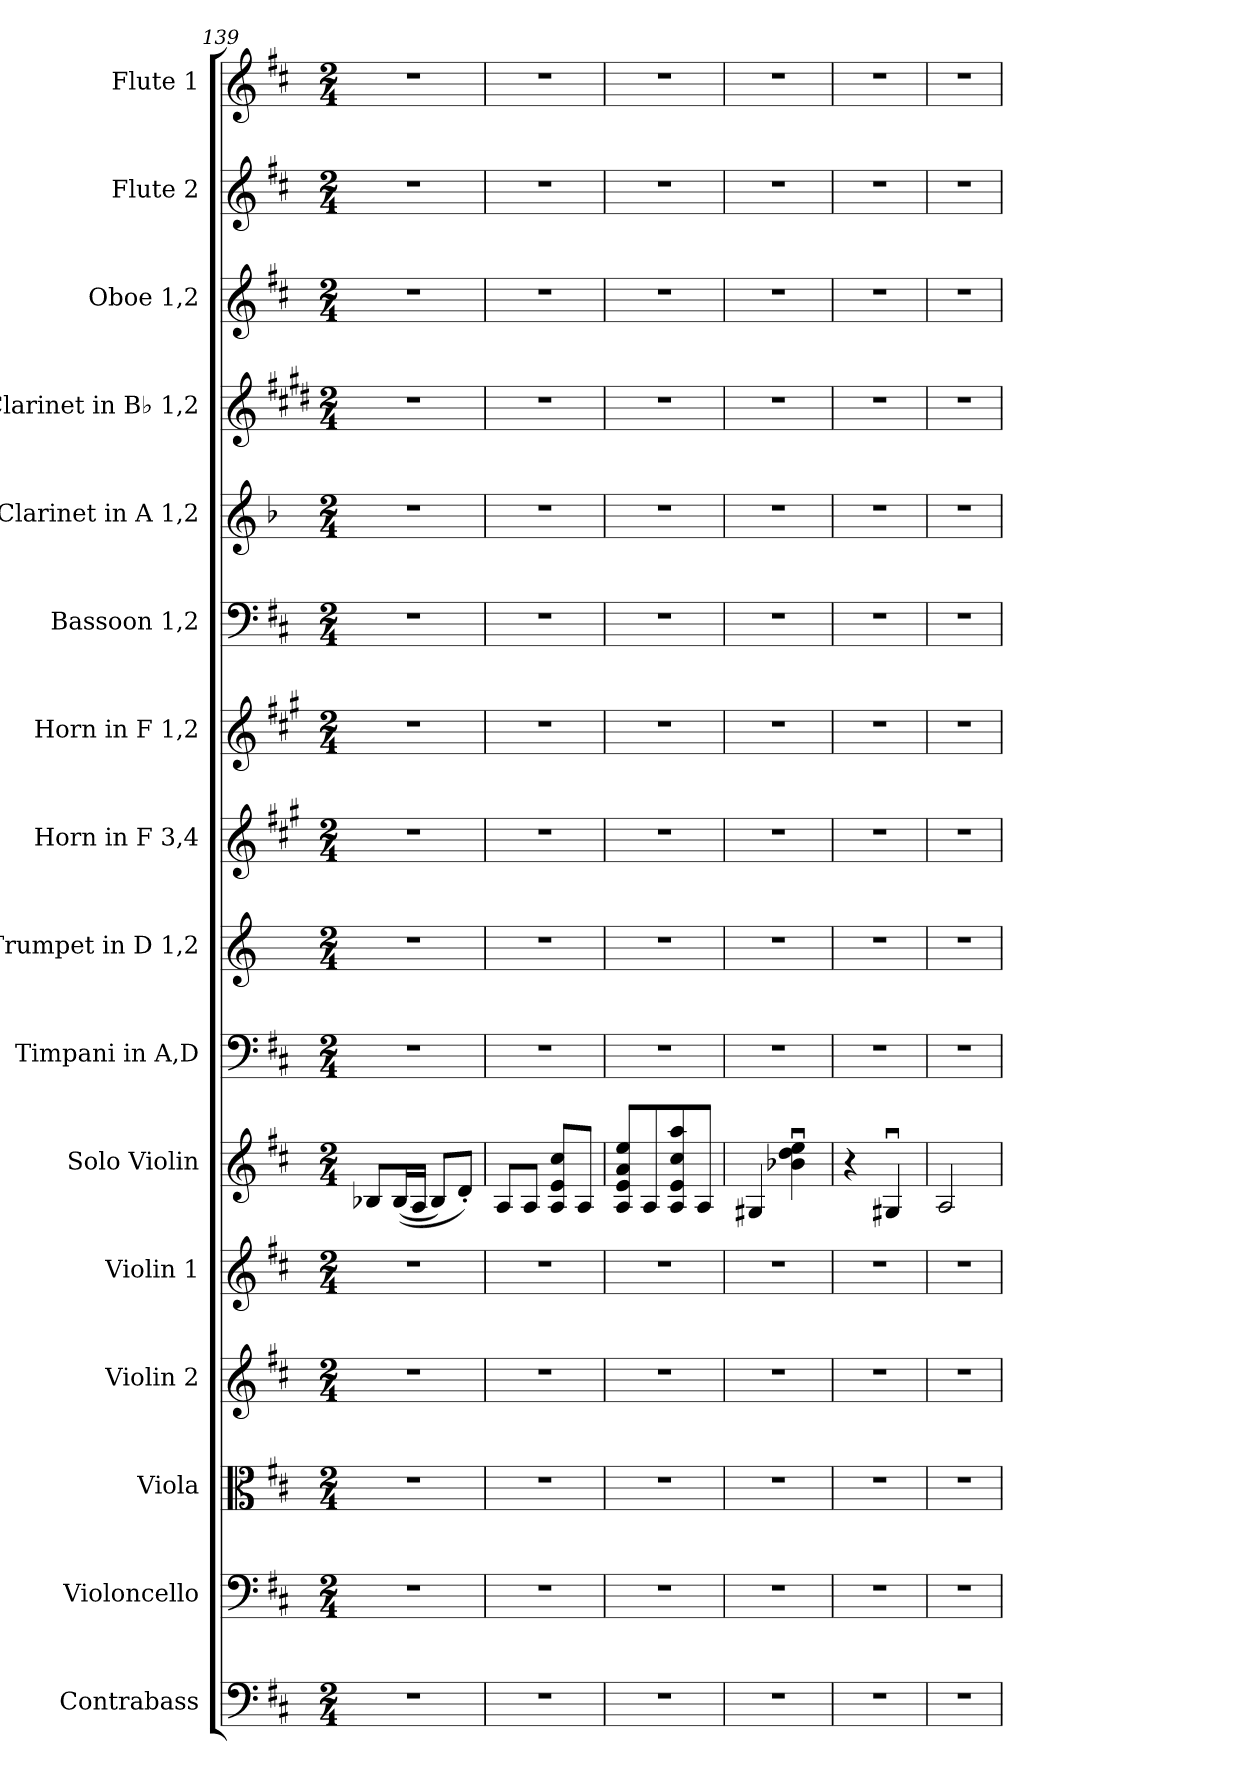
**kern	**kern	**kern	**kern	**kern	**kern	**kern	**kern	**kern	**kern	**kern	**kern	**kern	**kern	**kern	**kern
*part16	*part15	*part14	*part13	*part12	*part11	*part10	*part9	*part8	*part7	*part6	*part5	*part4	*part3	*part2	*part1
*staff16	*staff15	*staff14	*staff13	*staff12	*staff11	*staff10	*staff9	*staff8	*staff7	*staff6	*staff5	*staff4	*staff3	*staff2	*staff1
*I"Contrabass	*I"Violoncello	*I"Viola	*I"Violin 2	*I"Violin 1	*I"Solo Violin	*I"Timpani in A,D	*I"Trumpet in D 1,2	*I"Horn in F 3,4	*I"Horn in F 1,2	*I"Bassoon 1,2	*I"Clarinet in A 1,2	*I"Clarinet in B♭ 1,2	*I"Oboe 1,2	*I"Flute 2	*I"Flute 1
*I'Cb.	*I'Vc.	*I'Vla.	*I'Vln. 2	*I'Vln. 1	*I'Solo Vln.	*I'Timp. in A,D	*I'Tpt. in D 1,2	*I'Hn. in F 3,4	*I'Hn. in F 1,2	*I'Bsn. 1,2	*I'Cl. in A 1,2	*I'Cl. in B♭ 1,2	*I'Ob. 1,2	*I'Fl. 2	*I'Fl. 1
!!LO:LB:g=z
*clefF4	*clefF4	*clefC3	*clefG2	*clefG2	*clefG2	*clefF4	*clefG2	*clefG2	*clefG2	*clefF4	*clefG2	*clefG2	*clefG2	*clefG2	*clefG2
*ITrd7c12	*	*	*	*	*	*	*ITrd-1c-2	*ITrd4c7	*ITrd4c7	*	*ITrd2c3	*ITrd1c2	*	*	*
*k[f#c#]	*k[f#c#]	*k[f#c#]	*k[f#c#]	*k[f#c#]	*k[f#c#]	*k[f#c#]	*k[f#c#]	*k[f#c#]	*k[f#c#]	*k[f#c#]	*k[f#c#]	*k[f#c#]	*k[f#c#]	*k[f#c#]	*k[f#c#]
*M2/4	*M2/4	*M2/4	*M2/4	*M2/4	*M2/4	*M2/4	*M2/4	*M2/4	*M2/4	*M2/4	*M2/4	*M2/4	*M2/4	*M2/4	*M2/4
=139	=139	=139	=139	=139	=139	=139	=139	=139	=139	=139	=139	=139	=139	=139	=139
2r	2r	2r	2r	2r	8B-X/L	2r	2r	2r	2r	2r	2r	2r	2r	2r	2r
.	.	.	.	.	(<(<16B-/L	.	.	.	.	.	.	.	.	.	.
.	.	.	.	.	16A/JJ	.	.	.	.	.	.	.	.	.	.
.	.	.	.	.	8B-/L)	.	.	.	.	.	.	.	.	.	.
.	.	.	.	.	8d'/J)	.	.	.	.	.	.	.	.	.	.
=140	=140	=140	=140	=140	=140	=140	=140	=140	=140	=140	=140	=140	=140	=140	=140
*	*	*	*	*	*	*	*	*	*	*	*	*	*	*	*^
2r	2r	2r	2r	2r	8A/L	2r	2r	2r	2r	2r	2r	2r	2r	2r	2r	4.ryy
.	.	.	.	.	8A/J	.	.	.	.	.	.	.	.	.	.	.
.	.	.	.	.	8A/ 8e/ 8cc#/L	.	.	.	.	.	.	.	.	.	.	.
*	*	*	*	*	*	*	*	*	*	*	*	*	*	*	*MM180	*
.	.	.	.	.	8A/J	.	.	.	.	.	.	.	.	.	.	8ryy
*	*	*	*	*	*	*	*	*	*	*	*	*	*	*	*v	*v
=141	=141	=141	=141	=141	=141	=141	=141	=141	=141	=141	=141	=141	=141	=141	=141
2r	2r	2r	2r	2r	8A/ 8e/ 8a/ 8ee/L	2r	2r	2r	2r	2r	2r	2r	2r	2r	2r
.	.	.	.	.	8A/	.	.	.	.	.	.	.	.	.	.
.	.	.	.	.	8A/ 8e/ 8cc#/ 8aa/	.	.	.	.	.	.	.	.	.	.
.	.	.	.	.	8A/J	.	.	.	.	.	.	.	.	.	.
=142	=142	=142	=142	=142	=142	=142	=142	=142	=142	=142	=142	=142	=142	=142	=142
*	*	*	*	*	*	*	*	*	*	*	*	*	*	*	*^
2r	2r	2r	2r	2r	4G#X/	2r	2r	2r	2r	2r	2r	2r	2r	2r	2r	4ryy
*	*	*	*	*	*	*	*	*	*	*	*	*	*	*	*MM80	*
.	.	.	.	.	4b-X\u 4dd\u 4ee\u	.	.	.	.	.	.	.	.	.	.	4ryy
=143	=143	=143	=143	=143	=143	=143	=143	=143	=143	=143	=143	=143	=143	=143	=143	=143
2r	2r	2r	2r	2r	4r	2r	2r	2r	2r	2r	2r	2r	2r	2r	2r	4ryy
*	*	*	*	*	*	*	*	*	*	*	*	*	*	*	*MM60	*
.	.	.	.	.	4G#Xu/	.	.	.	.	.	.	.	.	.	.	4ryy
*	*	*	*	*	*	*	*	*	*	*	*	*	*	*	*v	*v
=144	=144	=144	=144	=144	=144	=144	=144	=144	=144	=144	=144	=144	=144	=144	=144
*	*	*	*	*	*	*	*	*	*	*	*	*	*	*	*MM140
2r	2r	2r	2r	2r	2A/	2r	2r	2r	2r	2r	2r	2r	2r	2r	2r
=	=	=	=	=	=	=	=	=	=	=	=	=	=	=	=
*-	*-	*-	*-	*-	*-	*-	*-	*-	*-	*-	*-	*-	*-	*-	*-
